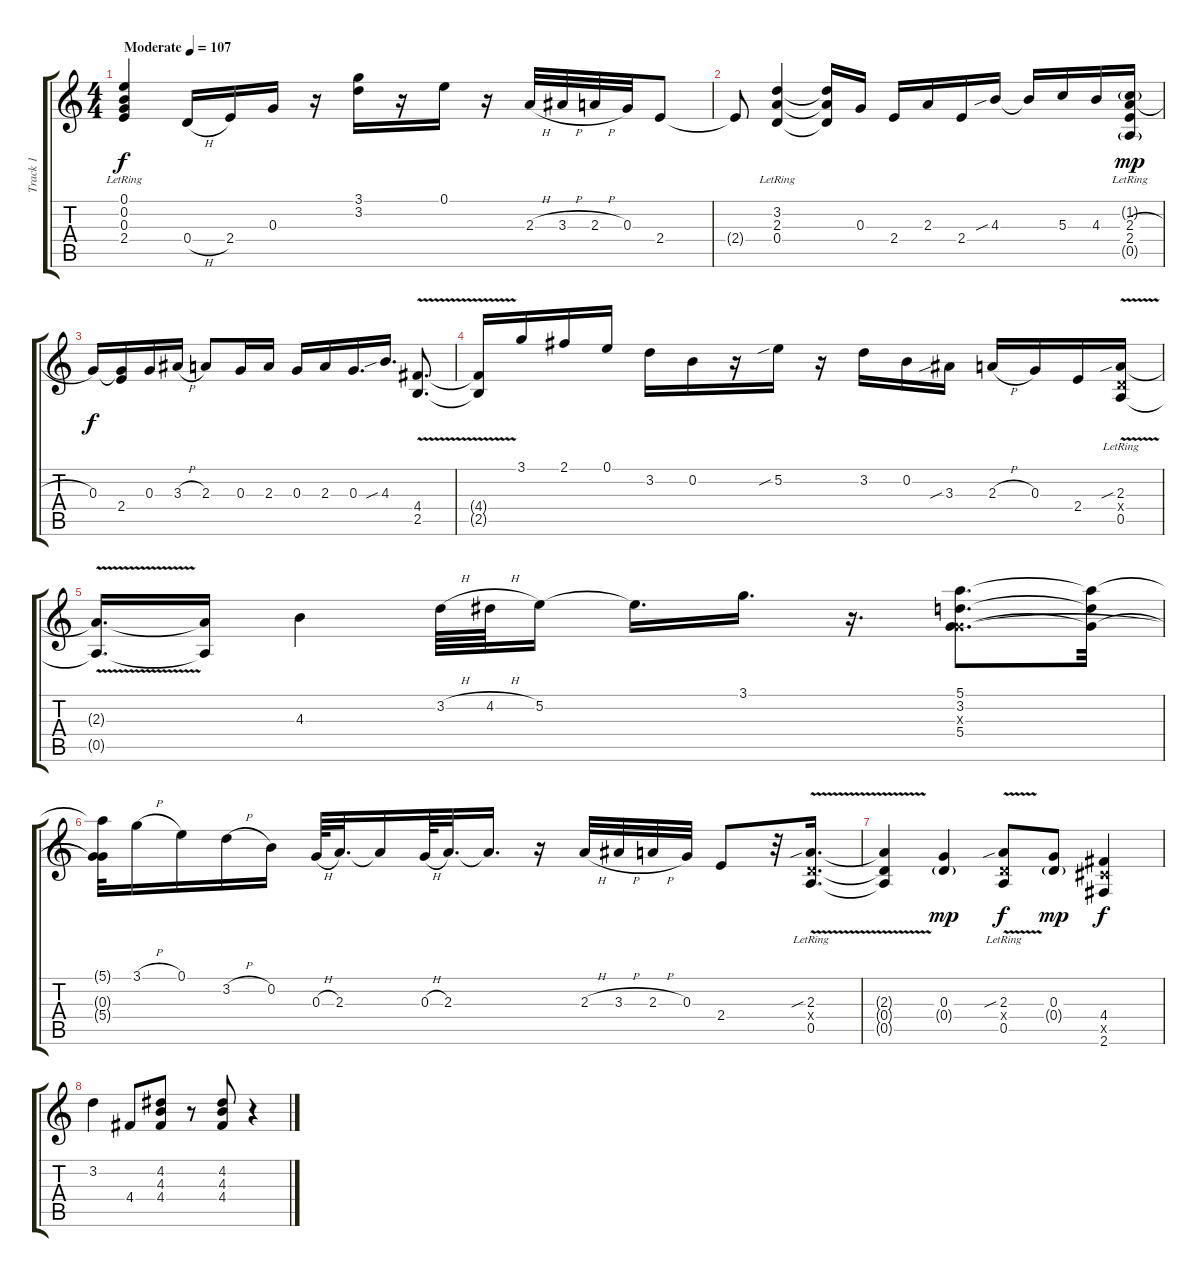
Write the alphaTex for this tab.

\track ("Track 1" "Track 1") {instrument electricguitarjazz}
\staff {score tabs}
\tuning (E4 B3 G3 D3 A2 E2) {hide}
\ts (4 4)
\tempo (107 "Moderate")
\clef g2
\ks c
(0.1{lr} 0.2{lr} 0.3{lr} 2.4{lr}).4{dy f instrument electricguitarjazz} 0.4{h}.16 2.4.16 0.3.16 r.16 (3.1 3.2).16 r.16 0.1.16 r.16 2.3{h}.32 3.3{h}.32 2.3{h}.32 0.3.32 2.4.8 |
2.4{t}.8 (3.2{lr} 2.3{lr} 0.4{lr}).4 (3.2{t} 2.3{t} 0.4{t}).16 0.3.16 2.4.16 2.3.16 2.4.16 4.3{sib}.16 4.3{t}.16 5.3.16 4.3.16 (1.2{g lr} 2.3{h lr} 2.4{lr} 0.5{g}).16{dy mp} |
0.3.16{dy f} (0.3{t} 2.4).16 0.3.16 3.3{h}.16 2.3.8 0.3.16 2.3.16 0.3.16 2.3.16 0.3.16{d} 4.3{sib}.16{d} (4.4{v} 2.5{v}).8{d} |
(4.4{t} 2.5{t}).16 3.1.16 2.1.16 0.1.16 3.2.16 0.2.16 r.16 5.2{sib}.16 r.16 3.2.16 0.2.16 3.3{sib}.16 2.3{h}.16 0.3.16 2.4.16 (2.3{v sib lr} 0.4{x} 0.5{lr}).16 |
(2.3{t} 0.5{t}).16{d} (2.3{t} 0.5{t}).16 4.3.4 3.2{h}.64 4.2{h}.64 5.2.16 5.2{t}.16{d} 3.1.16{d} r.16{d} (5.1 3.2 0.3{x} 5.4).8{d} (5.1{t} 3.2{t} 5.4{t}).32 |
(5.1{t} 0.3{t} 5.4{t}).32 3.1{h}.16 0.1.16 3.2{h}.16 0.2.16 0.3{h}.64 2.3.32{d} 2.3{t}.16 0.3{h}.64 2.3.32{d} 2.3{t}.16{d} r.16 2.3{h}.32 3.3{h}.32 2.3{h}.32 0.3.32 2.4.8 r.32 (2.3{v sib lr} 0.4{x} 0.5{lr}).16{d} |
(2.3{t} 0.4{t} 0.5{t}).4 (0.3 0.4{g}).4{dy mp} (2.3{v sib lr} 0.4{x} 0.5{lr}).8{dy f} (0.3 0.4{g}).8{dy mp} (4.4 4.5{x} 2.6).4{dy f} |
3.2.4 4.4.8 (4.2 4.3 4.4).8 r.8 (4.2 4.3 4.4).8 r.4
